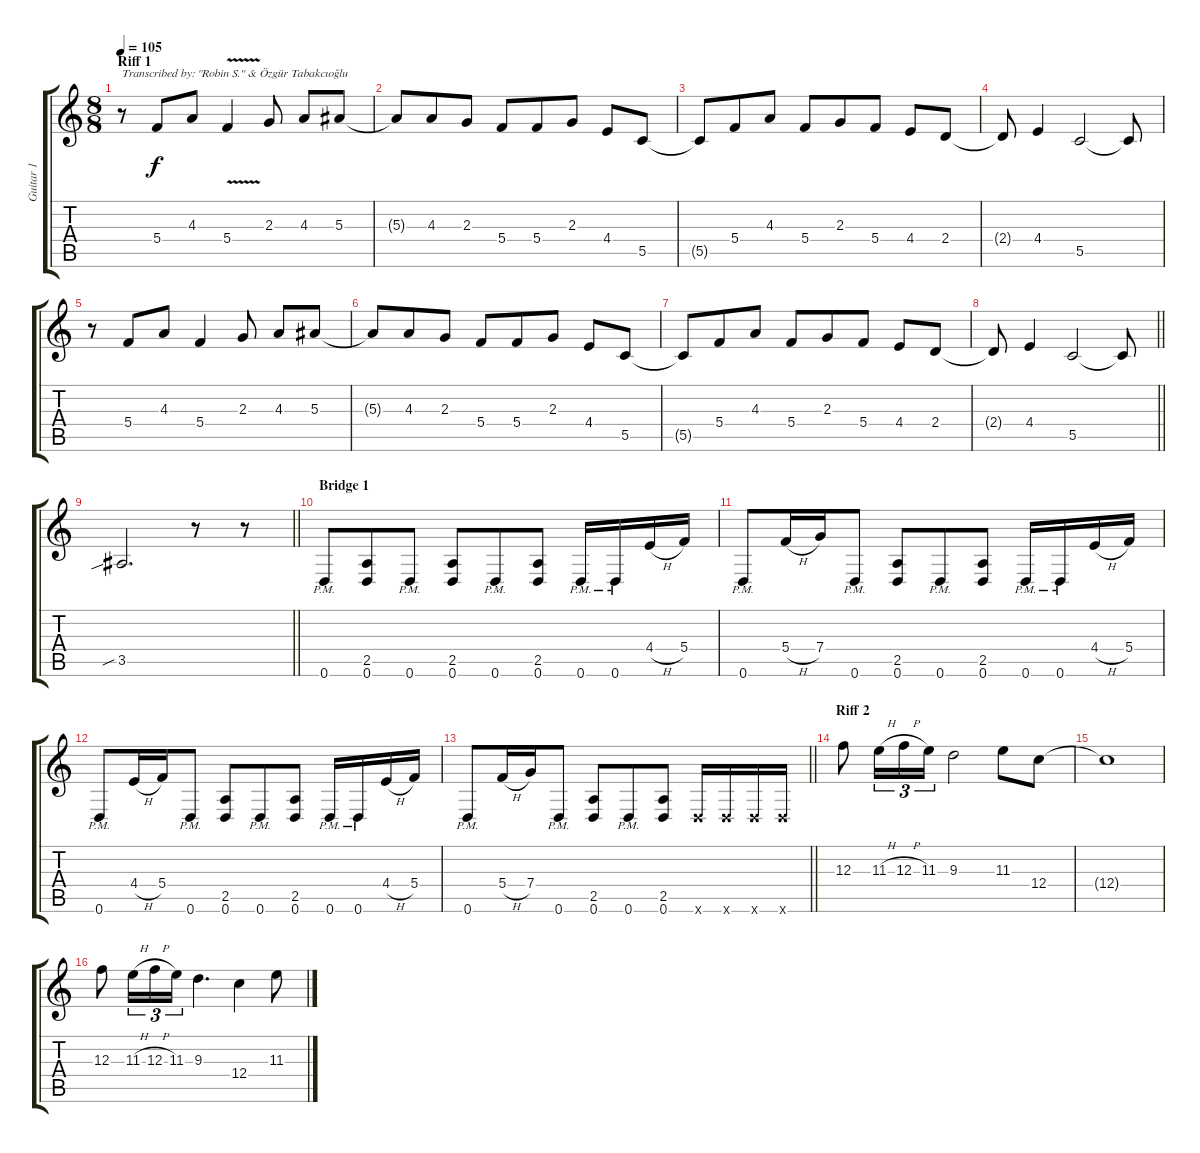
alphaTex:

\track ("Guitar 1" "Guitar 1") {instrument distortionguitar}
\staff {score tabs}
\tuning (D4 A3 F3 C3 G2 D2) {hide}
\ts (8 8)
\section ("" "Riff 1")
\tempo 105
\clef g2
\ks c
r.8{txt "Transcribed by: \"Robin S.\" & Özgür Tabakcıoğlu" dy f instrument distortionguitar} 5.4.8 4.3.8 5.4{v}.4 2.3.8 4.3.8 5.3.8 |
5.3{t}.8 4.3.8 2.3.8 5.4.8 5.4.8 2.3.8 4.4.8 5.5.8 |
5.5{t}.8 5.4.8 4.3.8 5.4.8 2.3.8 5.4.8 4.4.8 2.4.8 |
2.4{t}.8 4.4.4 5.5.2 5.5{t}.8 |
r.8 5.4.8 4.3.8 5.4.4 2.3.8 4.3.8 5.3.8 |
5.3{t}.8 4.3.8 2.3.8 5.4.8 5.4.8 2.3.8 4.4.8 5.5.8 |
5.5{t}.8 5.4.8 4.3.8 5.4.8 2.3.8 5.4.8 4.4.8 2.4.8 |
\barLineRight lightlight
2.4{t}.8 4.4.4 5.5.2 5.5{t}.8 |
\section ("" "")
\barLineRight lightlight
3.5{sib}.2{d} r.8 r.8 |
\section ("" "Bridge 1")
0.6{pm}.8 (2.5 0.6).8 0.6{pm}.8 (2.5 0.6).8 0.6{pm}.8 (2.5 0.6).8 0.6{pm}.16 0.6{pm}.16 4.4{h}.16 5.4.16 |
0.6{pm}.8 5.4{h}.16 7.4.16 0.6{pm}.8 (2.5 0.6).8 0.6{pm}.8 (2.5 0.6).8 0.6{pm}.16 0.6{pm}.16 4.4{h}.16 5.4.16 |
0.6{pm}.8 4.4{h}.16 5.4.16 0.6{pm}.8 (2.5 0.6).8 0.6{pm}.8 (2.5 0.6).8 0.6{pm}.16 0.6{pm}.16 4.4{h}.16 5.4.16 |
\barLineRight lightlight
0.6{pm}.8 5.4{h}.16 7.4.16 0.6{pm}.8 (2.5 0.6).8 0.6{pm}.8 (2.5 0.6).8 0.6{x}.16 0.6{x}.16 0.6{x}.16 0.6{x}.16 |
\section ("" "Riff 2")
12.3.8 11.3{h}.16{tu (3 2)} 12.3{h}.16{tu (3 2)} 11.3.16{tu (3 2)} 9.3.2 11.3.8 12.4.8 |
12.4{t}.1 |
12.3.8 11.3{h}.16{tu (3 2)} 12.3{h}.16{tu (3 2)} 11.3.16{tu (3 2)} 9.3.4{d} 12.4.4 11.3.8
